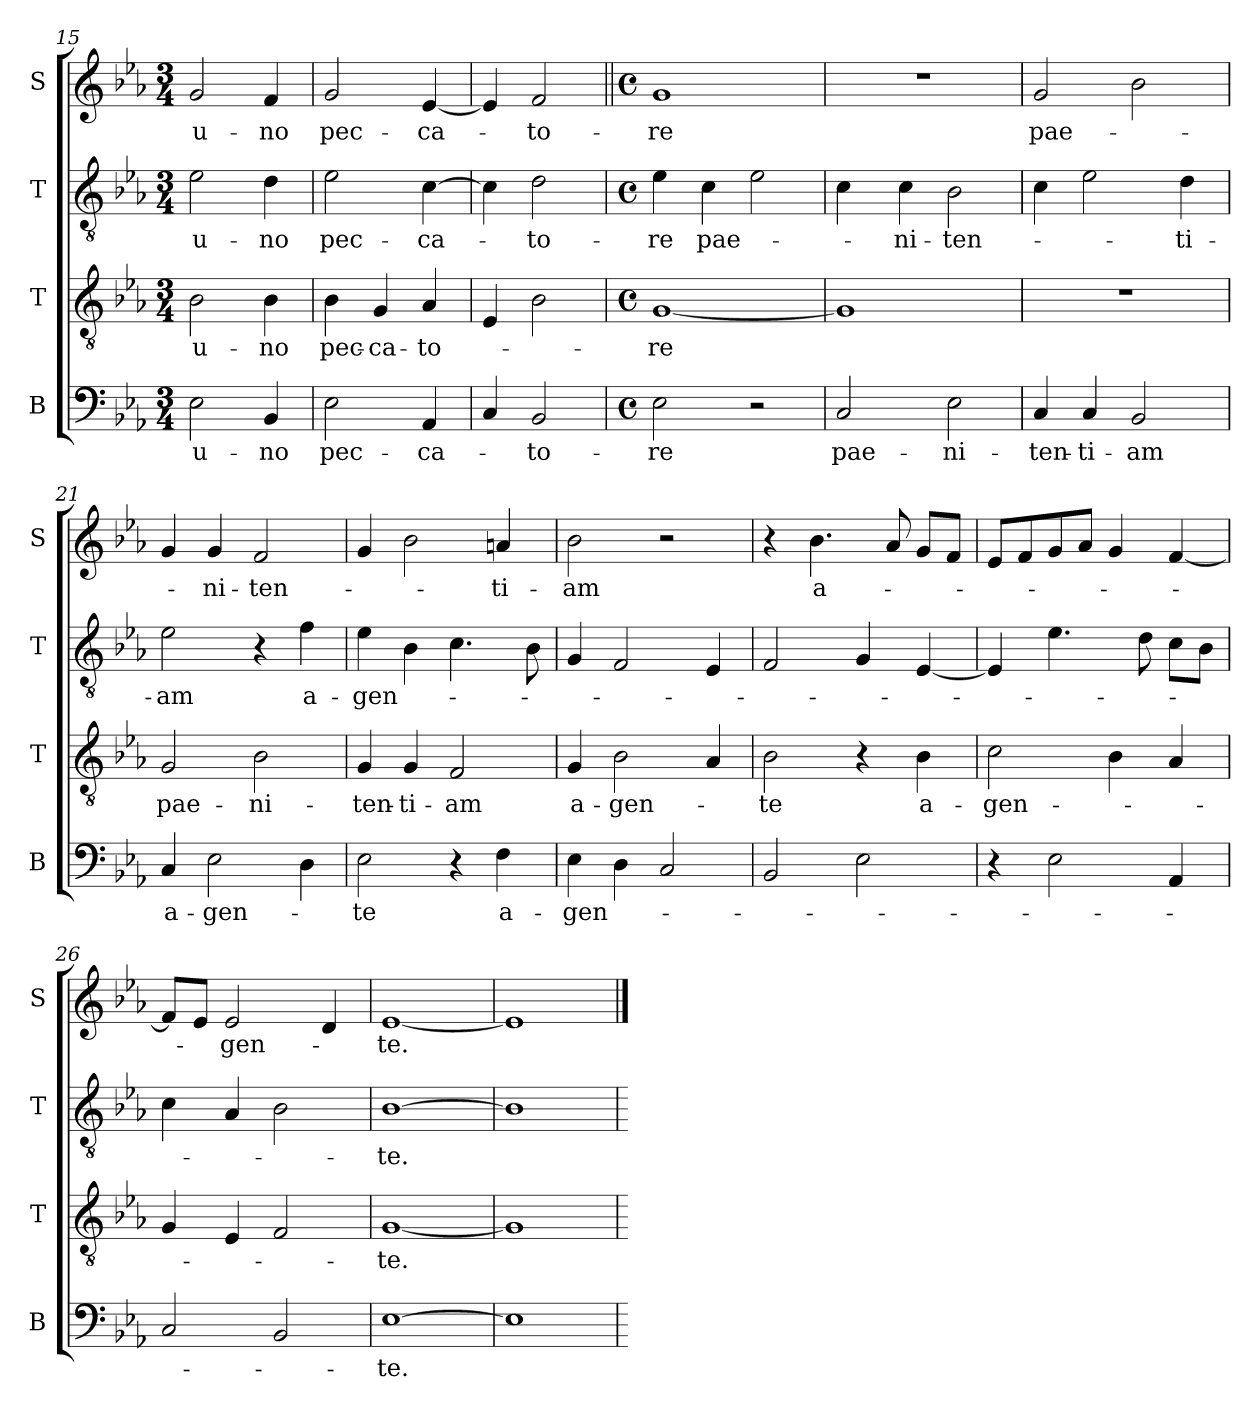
**kern	**text	**kern	**text	**kern	**text	**kern	**text
*part4	*part4	*part3	*part3	*part2	*part2	*part1	*part1
*staff4	*staff4	*staff3	*staff3	*staff2	*staff2	*staff1	*staff1
*I"B	*	*I"T	*	*I"T	*	*I"S	*
*I'B	*	*I'T	*	*I'T	*	*I'S	*
*clefF4	*	*clefGv2	*	*clefGv2	*	*clefG2	*
*k[b-e-a-]	*	*k[b-e-a-]	*	*k[b-e-a-]	*	*k[b-e-a-]	*
*E-:	*	*E-:	*	*E-:	*	*E-:	*
*M3/4	*	*M3/4	*	*M3/4	*	*M3/4	*
=15	=15	=15	=15	=15	=15	=15	=15
!	!LO:LY:b:cj	!	!LO:LY:b:cj	!	!LO:LY:b:cj	!	!LO:LY:b:cj
2E-\	u-	2B-\	u-	2e-\	u-	2g/	u-
!	!LO:LY:b:cj	!	!LO:LY:b:cj	!	!LO:LY:b:cj	!	!LO:LY:b:cj
4BB-/	-no	4B-\	-no	4d\	-no	4f/	-no
=16	=16	=16	=16	=16	=16	=16	=16
!	!LO:LY:b:cj	!	!LO:LY:b:cj	!	!LO:LY:b:cj	!	!LO:LY:b:cj
2E-\	pec-	4B-\	pec-	2e-\	pec-	2g/	pec-
!	!	!	!LO:LY:b:cj	!	!	!	!
.	.	4G/	-ca-	.	.	.	.
!	!LO:LY:b:cj	!	!LO:LY:b:cj	!	!LO:LY:b:cj	!	!LO:LY:b:cj
4AA-/	-ca-	4A-/	-to-	[>4c\	-ca-	[<4e-/	-ca-
=17	=17	=17	=17	=17	=17	=17	=17
4C/	.	4E-/	.	4c\]	.	4e-/]	.
!	!LO:LY:b:cj	!	!	!	!LO:LY:b:cj	!	!LO:LY:b:cj
2BB-/	-to-	2B-\	.	2d\	-to-	2f/	-to-
=18	=18||	=18	=18||	=18	=18||	=18||	=18||
*M4/4	*	*M4/4	*	*M4/4	*	*M4/4	*
*met(c)	*	*met(c)	*	*met(c)	*	*met(c)	*
!	!LO:LY:b:cj	!	!LO:LY:b:cj	!	!LO:LY:b:cj	!	!LO:LY:b:cj
2E-\	-re	[>1G	-re	4e-\	-re	1g	-re
!	!	!	!	!	!LO:LY:b:cj	!	!
.	.	.	.	4c\	pae-	.	.
2r	.	.	.	2e-\	.	.	.
!!LO:LB:g=z
=19	=19	=19	=19	=19	=19	=19	=19
!	!LO:LY:b:cj	!	!	!	!	!	!
*	*	*^	*	*	*	*	*
2C/	pae-	1G]	16ryy	.	4c\	.	1r	.
.	.	.	2...ryy	.	.	.	.	.
!	!	!	!	!	!	!LO:LY:b:cj	!	!
.	.	.	.	.	4c\	-ni-	.	.
!	!LO:LY:b:cj	!	!	!	!	!LO:LY:b:cj	!	!
2E-\	-ni-	.	.	.	2B-\	-ten-	.	.
=20	=20	=20	=20	=20	=20	=20	=20	=20
!	!LO:LY:b:cj	!	!	!	!	!	!	!LO:LY:b:cj
*	*	*v	*v	*	*	*	*	*
4C/	-ten-	1r	.	4c\	.	2g/	pae-
!	!LO:LY:b:cj	!	!	!	!	!	!
4C/	-ti-	.	.	2e-\	.	.	.
!	!LO:LY:b:cj	!	!	!	!	!	!
2BB-/	-am	.	.	.	.	2b-\	.
!	!	!	!	!	!LO:LY:b:cj	!	!
.	.	.	.	4d\	-ti-	.	.
=21	=21	=21	=21	=21	=21	=21	=21
!	!LO:LY:b:cj	!	!LO:LY:b:cj	!	!LO:LY:b:cj	!	!
4C/	a-	2G/	pae-	2e-\	-am	4g/	.
!	!LO:LY:b:cj	!	!	!	!	!	!LO:LY:b:cj
2E-\	-gen-	.	.	.	.	4g/	-ni-
!	!	!	!LO:LY:b:cj	!	!	!	!LO:LY:b:cj
.	.	2B-\	-ni-	4r	.	2f/	-ten-
!	!	!	!	!	!LO:LY:b:cj	!	!
4D\	.	.	.	4f\	a-	.	.
=22	=22	=22	=22	=22	=22	=22	=22
!	!LO:LY:b:cj	!	!LO:LY:b:cj	!	!LO:LY:b:cj	!	!
2E-\	-te	4G/	-ten-	4e-\	-gen-	4g/	.
!	!	!	!LO:LY:b:cj	!	!	!	!
.	.	4G/	-ti-	4B-\	.	2b-\	.
!	!	!	!LO:LY:b:cj	!	!	!	!
4r	.	2F/	-am	4.c\	.	.	.
!	!LO:LY:b:cj	!	!	!	!	!	!LO:LY:b:cj
4F\	a-	.	.	.	.	4a/	-ti-
.	.	.	.	8B-\	.	.	.
=23	=23	=23	=23	=23	=23	=23	=23
!	!LO:LY:b:cj	!	!LO:LY:b:cj	!	!	!	!LO:LY:b:cj
4E-\	-gen-	4G/	a-	4G/	.	2b-\	-am
!	!	!	!LO:LY:b:cj	!	!	!	!
4D\	.	2B-\	-gen-	2F/	.	.	.
2C/	.	.	.	.	.	2r	.
.	.	4A-/	.	4E-/	.	.	.
!!LO:LB:g=z
=24	=24	=24	=24	=24	=24	=24	=24
!	!	!	!LO:LY:b:cj	!	!	!	!
2BB-/	.	2B-\	-te	2F/	.	4r	.
!	!	!	!	!	!	!	!LO:LY:b:cj
.	.	.	.	.	.	4.b-\	a-
2E-\	.	4r	.	4G/	.	.	.
.	.	.	.	.	.	8a-/	.
!	!	!	!LO:LY:b:cj	!	!	!	!
.	.	4B-\	a-	[<4E-/	.	8g/L	.
.	.	.	.	.	.	8f/J	.
=25	=25	=25	=25	=25	=25	=25	=25
!	!	!	!LO:LY:b:cj	!	!	!	!
4r	.	2c\	-gen-	4E-/]	.	8e-/L	.
.	.	.	.	.	.	8f/	.
2E-\	.	.	.	4.e-\	.	8g/	.
.	.	.	.	.	.	8a-/J	.
.	.	4B-\	.	.	.	4g/	.
.	.	.	.	8d\	.	.	.
4AA-/	.	4A-/	.	8c\L	.	[<4f/	.
.	.	.	.	8B-\J	.	.	.
=26	=26	=26	=26	=26	=26	=26	=26
2C/	.	4G/	.	4c\	.	8f/L]	.
.	.	.	.	.	.	8e-/J	.
!	!	!	!	!	!	!	!LO:LY:b:cj
.	.	4E-/	.	4A-/	.	2e-/	-gen-
2BB-/	.	2F/	.	2B-\	.	.	.
.	.	.	.	.	.	4d/	.
=27	=27	=27	=27	=27	=27	=27	=27
!	!LO:LY:b:cj	!	!LO:LY:b:cj	!	!LO:LY:b:cj	!	!LO:LY:b:cj
[>1E-	-te.	[<1G	-te.	[>1B-	-te.	[<1e-	-te.
=28	=28	=28	=28	=28	=28	=28	=28
1E-]	.	1G]	.	1B-]	.	1e-]	.
=	==	=	==	=	==	==	==
*-	*-	*-	*-	*-	*-	*-	*-
